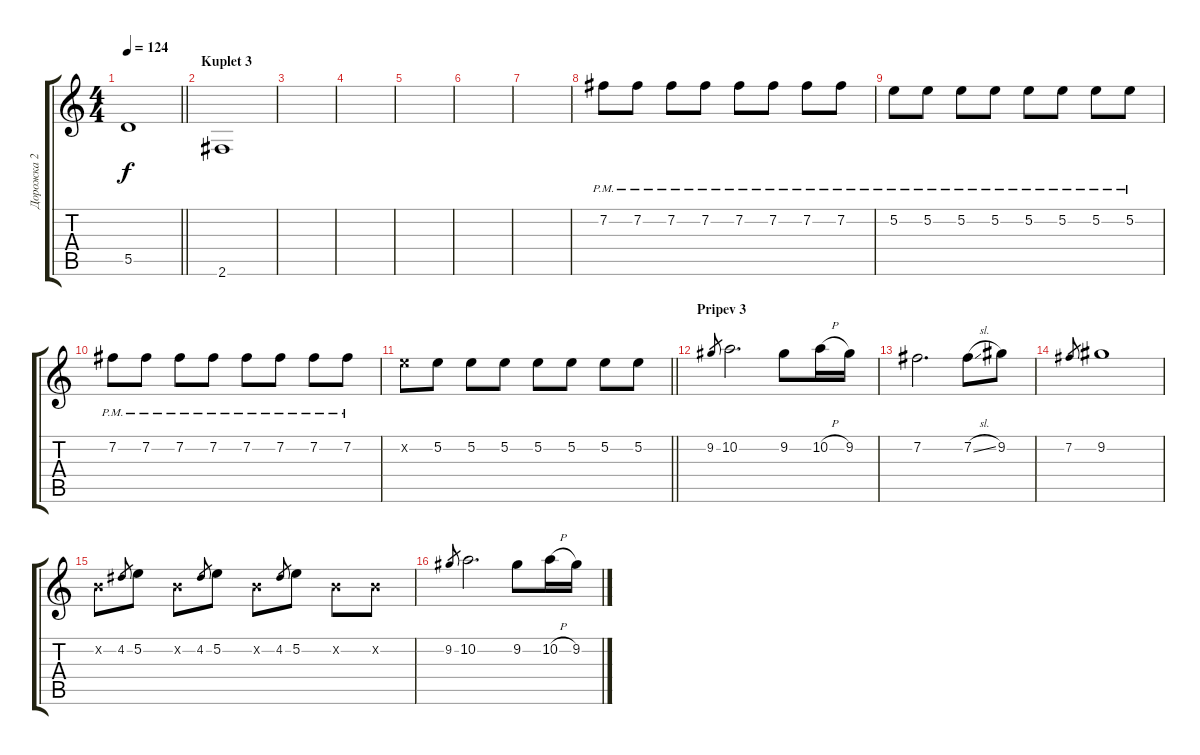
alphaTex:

\track ("Дорожка 2" "Дорожка 2") {instrument acousticguitarsteel}
\staff {score tabs}
\tuning (E4 B3 G3 D3 A2 E2) {hide}
\ts (4 4)
\tempo 124
\clef g2
\barLineRight lightlight
\ks c
5.5.1{dy f} |
\section ("" "Kuplet 3")
2.6.1 |
|
|
|
|
|
7.2{pm}.8 7.2{pm}.8 7.2{pm}.8 7.2{pm}.8 7.2{pm}.8 7.2{pm}.8 7.2{pm}.8 7.2{pm}.8 |
5.2{pm}.8 5.2{pm}.8 5.2{pm}.8 5.2{pm}.8 5.2{pm}.8 5.2{pm}.8 5.2{pm}.8 5.2{pm}.8 |
7.2{pm}.8 7.2{pm}.8 7.2{pm}.8 7.2{pm}.8 7.2{pm}.8 7.2{pm}.8 7.2{pm}.8 7.2{pm}.8 |
\barLineRight lightlight
5.2{x}.8 5.2.8 5.2.8 5.2.8 5.2.8 5.2.8 5.2.8 5.2.8 |
\section ("" "Pripev 3")
9.2.8{gr} 10.2.2{d} 9.2.8 10.2{h}.16 9.2.16 |
7.2.2{d} 7.2{sl}.8 9.2.8 |
7.2.8{gr} 9.2.1 |
0.2{x}.8 4.2.8{gr} 5.2.8 0.2{x}.8 4.2.8{gr} 5.2.8 0.2{x}.8 4.2.8{gr} 5.2.8 0.2{x}.8 0.2{x}.8 |
9.2.8{gr} 10.2.2{d} 9.2.8 10.2{h}.16 9.2.16
